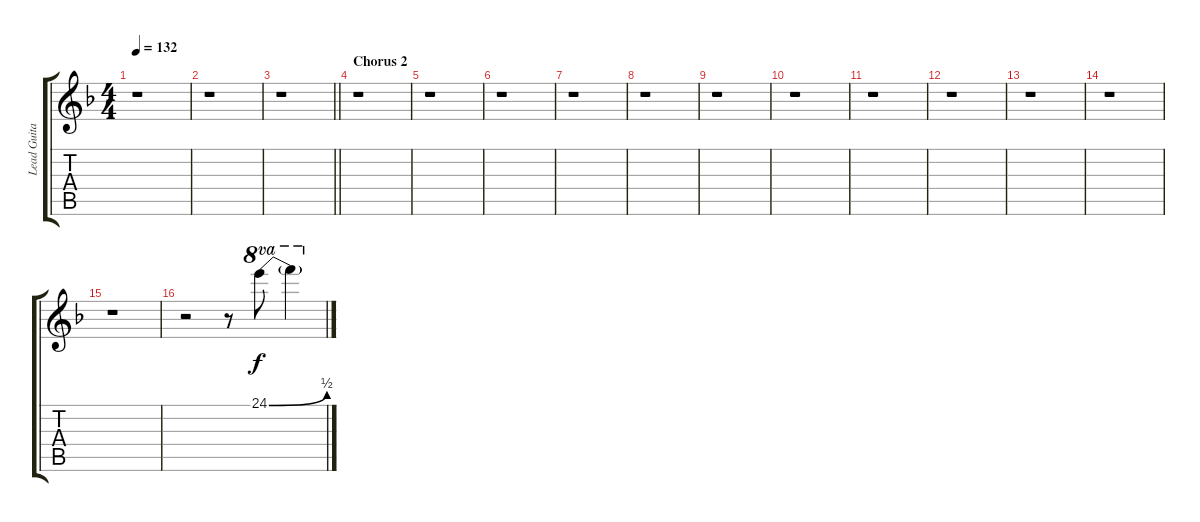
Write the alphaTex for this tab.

\track ("Lead Guitar" "Lead Guita") {instrument distortionguitar}
\staff {score tabs}
\tuning (E4 B3 G3 D3 A2 E2) {hide}
\ts (4 4)
\tempo 132
\clef g2
\ks f
r.1{dy f} |
r.1 |
\barLineRight lightlight
r.1 |
\section ("" "Chorus 2")
r.1 |
r.1 |
r.1 |
r.1 |
r.1 |
r.1 |
r.1 |
r.1 |
r.1 |
r.1 |
r.1 |
r.1 |
r.2{balance 8} r.8 24.1{be (bend 0 0 60 2)}.8{ot 8va} 24.1{t}.4{ot 8va}
